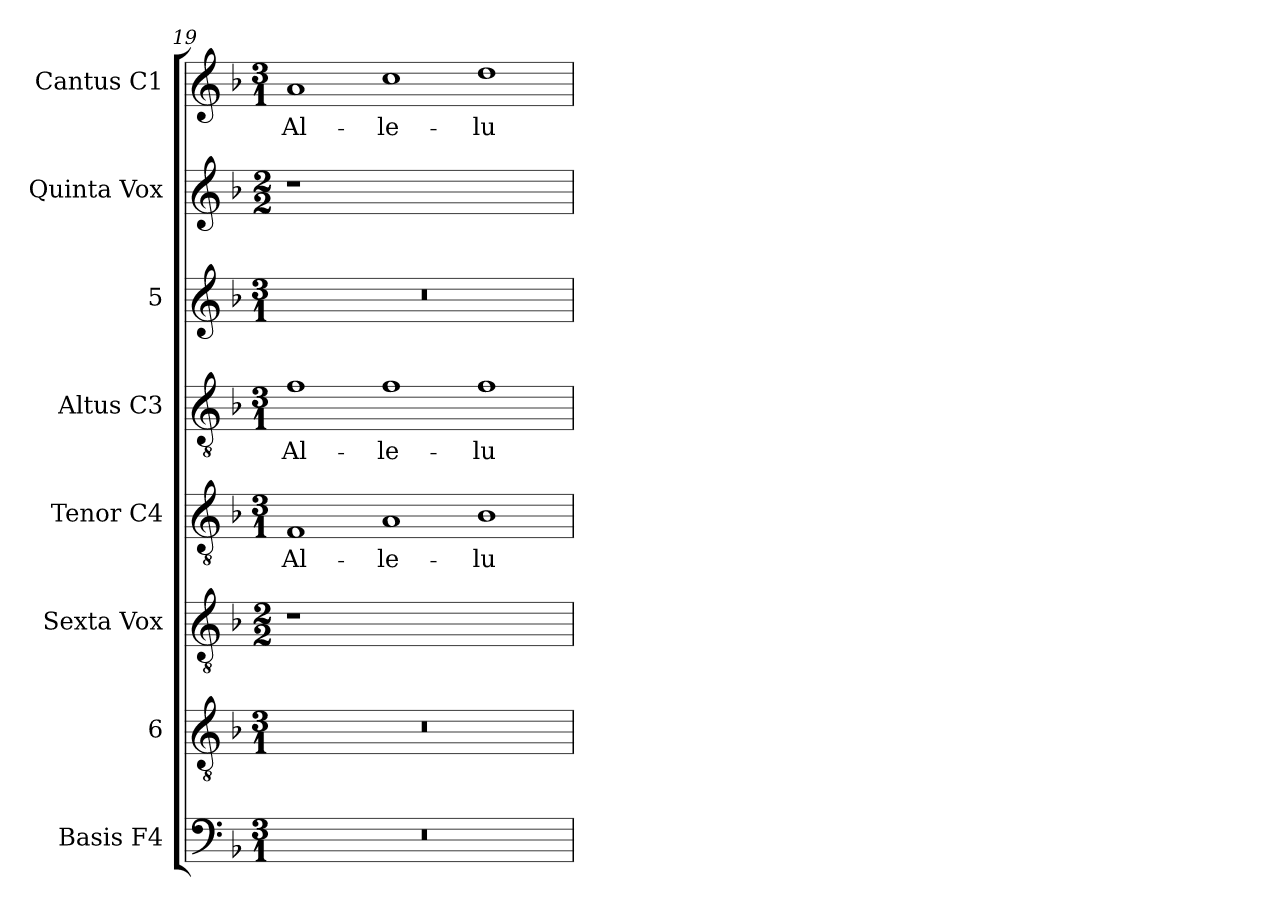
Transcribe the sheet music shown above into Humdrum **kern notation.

**kern	**kern	**kern	**kern	**text	**kern	**text	**kern	**kern	**kern	**text
*part8	*part7	*part6	*part5	*part5	*part4	*part4	*part3	*part2	*part1	*part1
*staff8	*staff7	*staff6	*staff5	*staff5	*staff4	*staff4	*staff3	*staff2	*staff1	*staff1
*I"Basis  F4	*I"6	*I"Sexta  Vox	*I"Tenor  C4	*	*I"Altus  C3	*	*I"5	*I"Quinta  Vox	*I"Cantus  C1	*
*I'B	*	*	*I'T	*	*I'A	*	*	*	*I'C	*
*clefF4	*clefGv2	*clefGv2	*clefGv2	*	*clefGv2	*	*clefG2	*clefG2	*clefG2	*
*k[b-]	*k[b-]	*k[b-]	*k[b-]	*	*k[b-]	*	*k[b-]	*k[b-]	*k[b-]	*
*F:	*F:	*F:	*F:	*	*F:	*	*F:	*F:	*F:	*
*M3/1	*M3/1	*M2/2	*M3/1	*	*M3/1	*	*M3/1	*M2/2	*M3/1	*
=19	=19	=19	=19	=19	=19	=19	=19	=19	=19	=19
!	!	!	!	!LO:LY:b:cj	!	!LO:LY:b:cj	!	!	!	!LO:LY:b:cj
0.r	0.r	1r	1F	Al-	1f	Al-	0.r	1r	1a	Al-
!	!	!	!	!LO:LY:b:cj	!	!LO:LY:b:cj	!	!	!	!LO:LY:b:cj
.	.	0ryy	1A	-le-	1f	-le-	.	0ryy	1cc	-le-
!	!	!	!	!LO:LY:b:cj	!	!LO:LY:b:cj	!	!	!	!LO:LY:b:cj
.	.	.	1B-	-lu-	1f	-lu-	.	.	1dd	-lu-
=	=	=	=	=	=	=	=	=	=	=
*-	*-	*-	*-	*-	*-	*-	*-	*-	*-	*-
